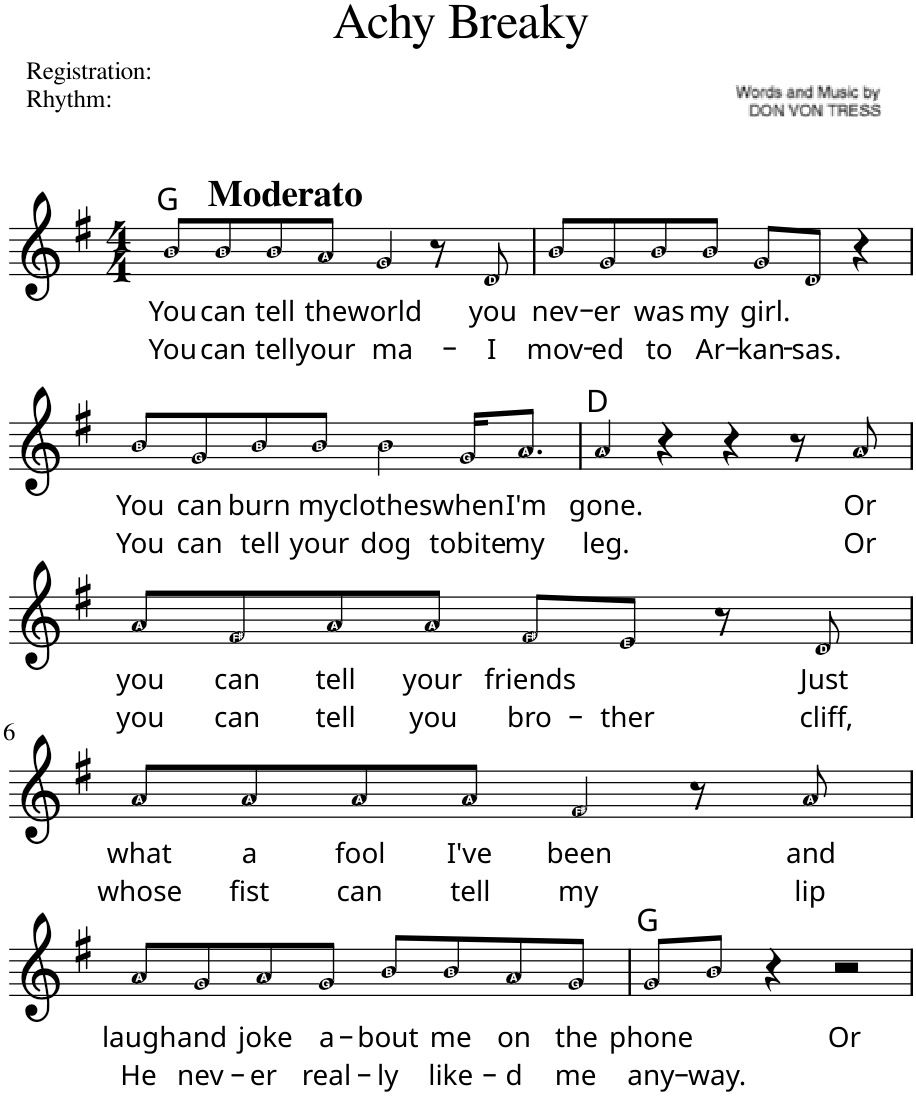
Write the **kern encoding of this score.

**kern	**text	**text	**harte
*part1	*part1	*part1	*part1
*staff1	*staff1	*staff1	*
*I"Piano	*	*	*
*I'Pno	*	*	*
*clefG2	*	*	*
*k[f#]	*	*	*
*M4/4	*	*	*
=1	=1	=1	=1
!LO:TX:a:B:t=Moderato	!	!	!
!	!LO:LY:b	!LO:LY:b	!
8b!/L	You	You	G:maj
!	!LO:LY:b	!LO:LY:b	!
8b!/	can	can	.
!	!LO:LY:b	!LO:LY:b	!
8b!/	tell	tell	.
!	!LO:LY:b	!LO:LY:b	!
8a!/J	the	your	.
!	!LO:LY:b	!LO:LY:b	!
4g!/	world	ma-	.
8r	.	.	.
!	!LO:LY:b	!LO:LY:b	!
8d!/	you	-I	.
=2	=2	=2	=2
!	!LO:LY:b	!LO:LY:b	!
8b!/L	nev-	mov-	.
!	!LO:LY:b	!LO:LY:b	!
8g!/	-er	-ed	.
!	!LO:LY:b	!LO:LY:b	!
8b!/	was	to	.
!	!LO:LY:b	!LO:LY:b	!
8b!/J	my	Ar-	.
!	!LO:LY:b	!LO:LY:b	!
8g!/L	girl.	-kan-	.
!	!	!LO:LY:b	!
8d!/J	.	-sas.	.
4r	.	.	.
!!LO:LB:g=z
=3	=3	=3	=3
!	!LO:LY:b	!LO:LY:b	!
8b!/L	You	You	.
!	!LO:LY:b	!LO:LY:b	!
8g!/	can	can	.
!	!LO:LY:b	!LO:LY:b	!
8b!/	burn	tell	.
!	!LO:LY:b	!LO:LY:b	!
8b!/J	my	your	.
!	!LO:LY:b	!LO:LY:b	!
4b!\	clothes	dog	.
!	!LO:LY:b	!LO:LY:b	!
16g!/KL	when	tobite	.
!	!LO:LY:b	!LO:LY:b	!
8.a!/J	I'm	my	.
=4	=4	=4	=4
!	!LO:LY:b	!LO:LY:b	!
4a!/	gone.	leg.	D:maj
4r	.	.	.
4r	.	.	.
8r	.	.	.
!	!LO:LY:b	!LO:LY:b	!
8a!/	Or	Or	.
!!LO:LB:g=z
=5	=5	=5	=5
!	!LO:LY:b	!LO:LY:b	!
8a!/L	you	you	.
!	!LO:LY:b	!LO:LY:b	!
8f#!/	can	can	.
!	!LO:LY:b	!LO:LY:b	!
8a!/	tell	tell	.
!	!LO:LY:b	!LO:LY:b	!
8a!/J	your	you	.
!	!LO:LY:b	!LO:LY:b	!
8f#!/L	friends	bro-	.
!	!	!LO:LY:b	!
8e!/J	.	-ther	.
8r	.	.	.
!	!LO:LY:b	!LO:LY:b	!
8d!/	Just	cliff,	.
!!LO:LB:g=z
=6	=6	=6	=6
!	!LO:LY:b	!LO:LY:b	!
8a!/L	what	whose	.
!	!LO:LY:b	!LO:LY:b	!
8a!/	a	fist	.
!	!LO:LY:b	!LO:LY:b	!
8a!/	fool	can	.
!	!LO:LY:b	!LO:LY:b	!
8a!/J	I've	tell	.
!	!LO:LY:b	!LO:LY:b	!
4f#!/	been	my	.
8r	.	.	.
!	!LO:LY:b	!LO:LY:b	!
8a!/	and	lip	.
!!LO:LB:g=z
=7	=7	=7	=7
!	!LO:LY:b	!LO:LY:b	!
8a!/L	laugh	He	.
!	!LO:LY:b	!LO:LY:b	!
8g!/	and	nev-	.
!	!LO:LY:b	!LO:LY:b	!
8a!/	joke	-er	.
!	!LO:LY:b	!LO:LY:b	!
8g!/J	a-	real-	.
!	!LO:LY:b	!LO:LY:b	!
8b!/L	-bout	-ly	.
!	!LO:LY:b	!LO:LY:b	!
8b!/	me	like-	.
!	!LO:LY:b	!LO:LY:b	!
8a!/	on	-d	.
!	!LO:LY:b	!LO:LY:b	!
8g!/J	the	me	.
=8	=8	=8	=8
!	!LO:LY:b	!LO:LY:b	!
8g!/L	phone	any-	G:maj
!	!	!LO:LY:b	!
8b!/J	.	-way.	.
4r	.	.	.
!	!LO:LY:b	!	!
2r	Or	.	.
=	=	=	=
*-	*-	*-	*-
